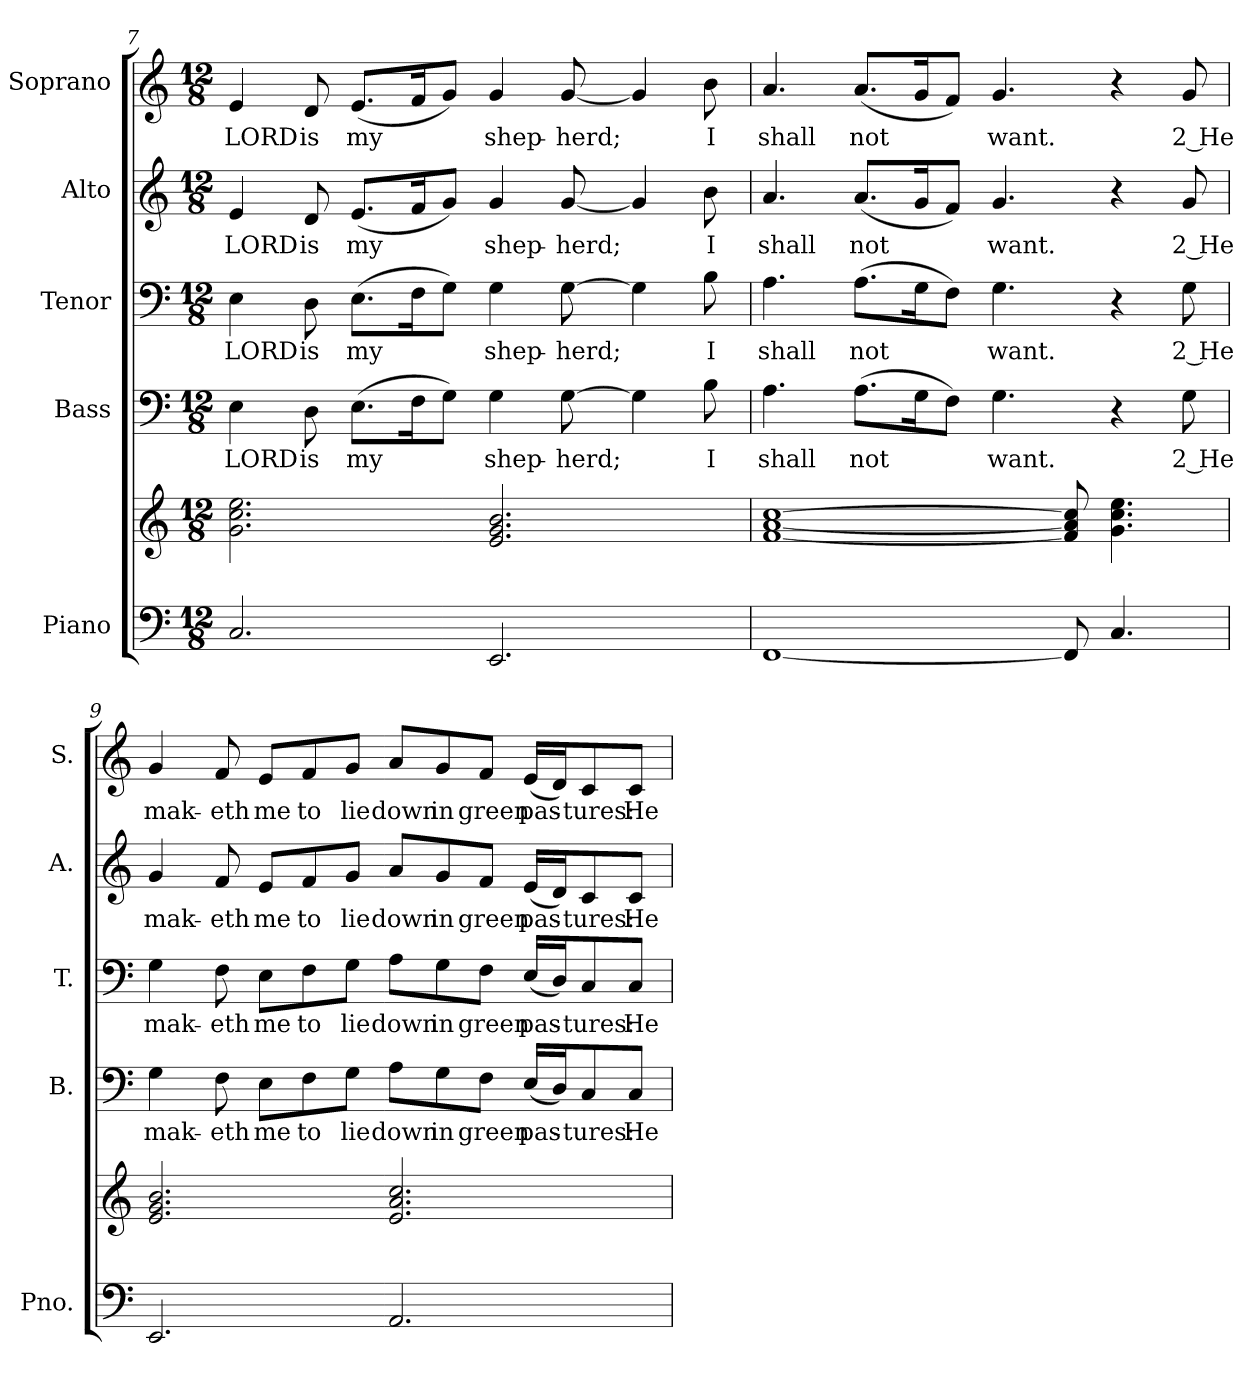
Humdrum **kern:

**kern	**kern	**kern	**text	**kern	**text	**kern	**text	**kern	**text
*part5	*part5	*part4	*part4	*part3	*part3	*part2	*part2	*part1	*part1
*staff6	*staff5	*staff4	*staff4	*staff3	*staff3	*staff2	*staff2	*staff1	*staff1
*I"Piano	*	*I"Bass	*	*I"Tenor	*	*I"Alto	*	*I"Soprano	*
*I'Pno.	*	*I'B.	*	*I'T.	*	*I'A.	*	*I'S.	*
*clefF4	*clefG2	*clefF4	*	*clefF4	*	*clefG2	*	*clefG2	*
*k[]	*k[]	*k[]	*	*k[]	*	*k[]	*	*k[]	*
*C:	*C:	*C:	*	*C:	*	*C:	*	*C:	*
*M12/8	*M12/8	*M12/8	*	*M12/8	*	*M12/8	*	*M12/8	*
=7	=7	=7	=7	=7	=7	=7	=7	=7	=7
!	!	!	!LO:LY:b:color=#000000	!	!	!	!	!	!
!	!	!	!	!	!LO:LY:b:color=#000000	!	!	!	!
!	!	!	!	!	!	!	!LO:LY:b:color=#000000	!	!
!	!	!	!	!	!	!	!	!	!LO:LY:b:color=#000000
2.Ci/	2.gi\ 2.cci 2.eei	4Ei\	LORD	4Ei\	LORD	4ei/	LORD	4ei/	LORD
!	!	!	!LO:LY:b:color=#000000	!	!	!	!	!	!
!	!	!	!	!	!LO:LY:b:color=#000000	!	!	!	!
!	!	!	!	!	!	!	!LO:LY:b:color=#000000	!	!
!	!	!	!	!	!	!	!	!	!LO:LY:b:color=#000000
.	.	8Di\	is	8Di\	is	8di/	is	8di/	is
!	!	!	!LO:LY:b:color=#000000	!	!	!	!	!	!
!	!	!	!	!	!LO:LY:b:color=#000000	!	!	!	!
!	!	!	!	!	!	!	!LO:LY:b:color=#000000	!	!
!	!	!	!	!	!	!	!	!	!LO:LY:b:color=#000000
.	.	(8.Ei\L	my	(8.Ei\L	my	(8.ei/L	my	(8.ei/L	my
.	.	16Fi\K	.	16Fi\K	.	16fi/K	.	16fi/K	.
.	.	8Gi\J)	.	8Gi\J)	.	8gi/J)	.	8gi/J)	.
!	!	!	!LO:LY:b:color=#000000	!	!	!	!	!	!
!	!	!	!	!	!LO:LY:b:color=#000000	!	!	!	!
!	!	!	!	!	!	!	!LO:LY:b:color=#000000	!	!
!	!	!	!	!	!	!	!	!	!LO:LY:b:color=#000000
2.EEi/	2.ei/ 2.gi 2.bi	4Gi\	shep-	4Gi\	shep-	4gi/	shep-	4gi/	shep-
!	!	!	!LO:LY:b:color=#000000	!	!	!	!	!	!
!	!	!	!	!	!LO:LY:b:color=#000000	!	!	!	!
!	!	!	!	!	!	!	!LO:LY:b:color=#000000	!	!
!	!	!	!	!	!	!	!	!	!LO:LY:b:color=#000000
.	.	[>8Gi\	-herd;	[>8Gi\	-herd;	[<8gi/	-herd;	[<8gi/	-herd;
.	.	4Gi\]	.	4Gi\]	.	4gi/]	.	4gi/]	.
!	!	!	!LO:LY:b:color=#000000	!	!	!	!	!	!
!	!	!	!	!	!LO:LY:b:color=#000000	!	!	!	!
!	!	!	!	!	!	!	!LO:LY:b:color=#000000	!	!
!	!	!	!	!	!	!	!	!	!LO:LY:b:color=#000000
.	.	8Bi\	I	8Bi\	I	8bi\	I	8bi\	I
!!LO:PB:g=z
=8	=8	=8	=8	=8	=8	=8	=8	=8	=8
!	!	!	!LO:LY:b:color=#000000	!	!	!	!	!	!
!	!	!	!	!	!LO:LY:b:color=#000000	!	!	!	!
!	!	!	!	!	!	!	!LO:LY:b:color=#000000	!	!
!	!	!	!	!	!	!	!	!	!LO:LY:b:color=#000000
[<1FFi	[<1fi [<1ai [>1cci	4.Ai\	shall	4.Ai\	shall	4.ai/	shall	4.ai/	shall
!	!	!	!LO:LY:b:color=#000000	!	!	!	!	!	!
!	!	!	!	!	!LO:LY:b:color=#000000	!	!	!	!
!	!	!	!	!	!	!	!LO:LY:b:color=#000000	!	!
!	!	!	!	!	!	!	!	!	!LO:LY:b:color=#000000
.	.	(8.Ai\L	not	(8.Ai\L	not	(8.ai/L	not	(8.ai/L	not
.	.	16Gi\K	.	16Gi\K	.	16gi/K	.	16gi/K	.
.	.	8Fi\J)	.	8Fi\J)	.	8fi/J)	.	8fi/J)	.
!	!	!	!LO:LY:b:color=#000000	!	!	!	!	!	!
!	!	!	!	!	!LO:LY:b:color=#000000	!	!	!	!
!	!	!	!	!	!	!	!LO:LY:b:color=#000000	!	!
!	!	!	!	!	!	!	!	!	!LO:LY:b:color=#000000
.	.	4.Gi\	want.	4.Gi\	want.	4.gi/	want.	4.gi/	want.
8FFi/]	8fi/] 8ai] 8cci]	.	.	.	.	.	.	.	.
4.Ci/	4.gi\ 4.cci 4.eei	4r	.	4r	.	4r	.	4r	.
!	!	!	!LO:LY:b:color=#000000	!	!	!	!	!	!
!	!	!	!	!	!LO:LY:b:color=#000000	!	!	!	!
!	!	!	!	!	!	!	!LO:LY:b:color=#000000	!	!
!	!	!	!	!	!	!	!	!	!LO:LY:b:color=#000000
.	.	8Gi\	2 He	8Gi\	2 He	8gi/	2 He	8gi/	2 He
!!LO:PB:g=z
=9	=9	=9	=9	=9	=9	=9	=9	=9	=9
!	!	!	!LO:LY:b:color=#000000	!	!	!	!	!	!
!	!	!	!	!	!LO:LY:b:color=#000000	!	!	!	!
!	!	!	!	!	!	!	!LO:LY:b:color=#000000	!	!
!	!	!	!	!	!	!	!	!	!LO:LY:b:color=#000000
2.EEi/	2.ei/ 2.gi 2.bi	4Gi\	mak-	4Gi\	mak-	4gi/	mak-	4gi/	mak-
!	!	!	!LO:LY:b:color=#000000	!	!	!	!	!	!
!	!	!	!	!	!LO:LY:b:color=#000000	!	!	!	!
!	!	!	!	!	!	!	!LO:LY:b:color=#000000	!	!
!	!	!	!	!	!	!	!	!	!LO:LY:b:color=#000000
.	.	8Fi\	-eth	8Fi\	-eth	8fi/	-eth	8fi/	-eth
!	!	!	!LO:LY:b:color=#000000	!	!	!	!	!	!
!	!	!	!	!	!LO:LY:b:color=#000000	!	!	!	!
!	!	!	!	!	!	!	!LO:LY:b:color=#000000	!	!
!	!	!	!	!	!	!	!	!	!LO:LY:b:color=#000000
.	.	8Ei\L	me	8Ei\L	me	8ei/L	me	8ei/L	me
!	!	!	!LO:LY:b:color=#000000	!	!	!	!	!	!
!	!	!	!	!	!LO:LY:b:color=#000000	!	!	!	!
!	!	!	!	!	!	!	!LO:LY:b:color=#000000	!	!
!	!	!	!	!	!	!	!	!	!LO:LY:b:color=#000000
.	.	8Fi\	to	8Fi\	to	8fi/	to	8fi/	to
!	!	!	!LO:LY:b:color=#000000	!	!	!	!	!	!
!	!	!	!	!	!LO:LY:b:color=#000000	!	!	!	!
!	!	!	!	!	!	!	!LO:LY:b:color=#000000	!	!
!	!	!	!	!	!	!	!	!	!LO:LY:b:color=#000000
.	.	8Gi\J	lie	8Gi\J	lie	8gi/J	lie	8gi/J	lie
!	!	!	!LO:LY:b:color=#000000	!	!	!	!	!	!
!	!	!	!	!	!LO:LY:b:color=#000000	!	!	!	!
!	!	!	!	!	!	!	!LO:LY:b:color=#000000	!	!
!	!	!	!	!	!	!	!	!	!LO:LY:b:color=#000000
2.AAi/	2.ei/ 2.ai 2.cci	8Ai\L	down	8Ai\L	down	8ai/L	down	8ai/L	down
!	!	!	!LO:LY:b:color=#000000	!	!	!	!	!	!
!	!	!	!	!	!LO:LY:b:color=#000000	!	!	!	!
!	!	!	!	!	!	!	!LO:LY:b:color=#000000	!	!
!	!	!	!	!	!	!	!	!	!LO:LY:b:color=#000000
.	.	8Gi\	in	8Gi\	in	8gi/	in	8gi/	in
!	!	!	!LO:LY:b:color=#000000	!	!	!	!	!	!
!	!	!	!	!	!LO:LY:b:color=#000000	!	!	!	!
!	!	!	!	!	!	!	!LO:LY:b:color=#000000	!	!
!	!	!	!	!	!	!	!	!	!LO:LY:b:color=#000000
.	.	8Fi\J	green	8Fi\J	green	8fi/J	green	8fi/J	green
!	!	!	!LO:LY:b:color=#000000	!	!	!	!	!	!
!	!	!	!	!	!LO:LY:b:color=#000000	!	!	!	!
!	!	!	!	!	!	!	!LO:LY:b:color=#000000	!	!
!	!	!	!	!	!	!	!	!	!LO:LY:b:color=#000000
.	.	(16Ei/LL	pas-	(16Ei/LL	pas-	(16ei/LL	pas-	(16ei/LL	pas-
.	.	16Di/J)	.	16Di/J)	.	16di/J)	.	16di/J)	.
!	!	!	!LO:LY:b:color=#000000	!	!	!	!	!	!
!	!	!	!	!	!LO:LY:b:color=#000000	!	!	!	!
!	!	!	!	!	!	!	!LO:LY:b:color=#000000	!	!
!	!	!	!	!	!	!	!	!	!LO:LY:b:color=#000000
.	.	8Ci/	-tures:	8Ci/	-tures:	8ci/	-tures:	8ci/	-tures:
!	!	!	!LO:LY:b:color=#000000	!	!	!	!	!	!
!	!	!	!	!	!LO:LY:b:color=#000000	!	!	!	!
!	!	!	!	!	!	!	!LO:LY:b:color=#000000	!	!
!	!	!	!	!	!	!	!	!	!LO:LY:b:color=#000000
.	.	8Ci/J	He	8Ci/J	He	8ci/J	He	8ci/J	He
=	=	=	=	=	=	=	=	=	=
*-	*-	*-	*-	*-	*-	*-	*-	*-	*-
